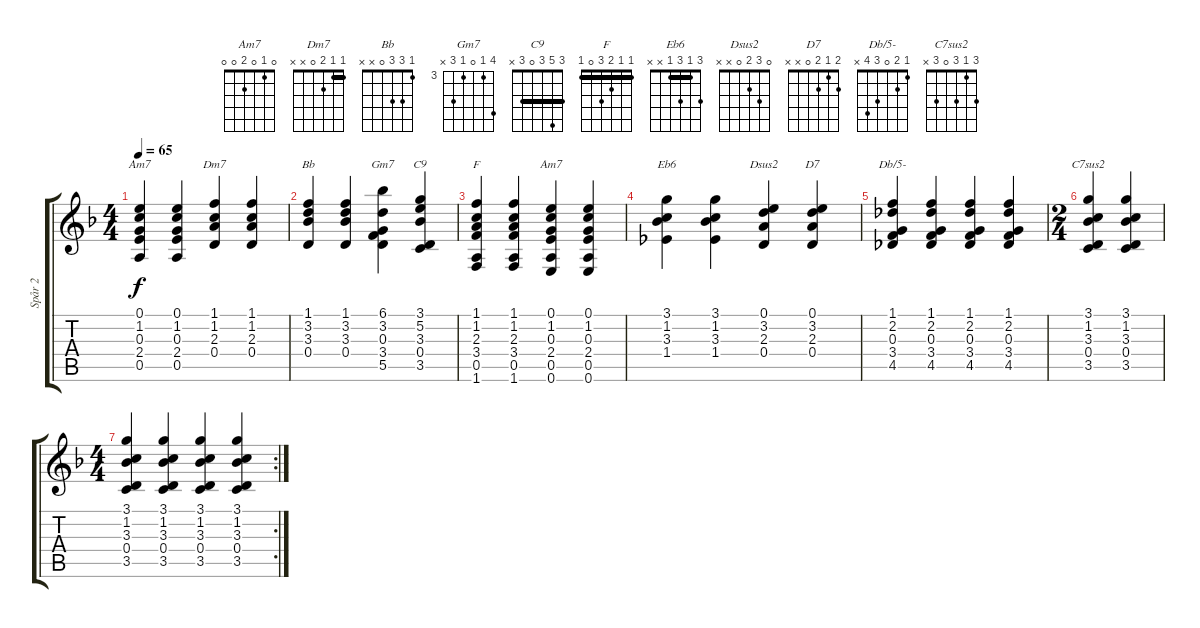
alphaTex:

\track ("Spår 2" "Spår 2") {instrument acousticguitarsteel}
\staff {score tabs}
\tuning (E4 B3 G3 D3 A2 E2) {hide}
\chord ("Am7" 0 1 0 2 0 x)
\chord ("Dm7" 1 1 2 0 x x) {barre 1}
\chord ("Bb" 1 3 3 0 x x)
\chord ("Gm7" 6 3 0 3 5 x) {firstfret 3}
\chord ("C9" 3 5 3 0 3 x) {barre 3}
\chord ("F" 1 1 2 3 0 1) {barre 1}
\chord ("Am7" 0 1 0 2 0 0)
\chord ("Eb6" 3 1 3 1 x x) {barre 1}
\chord ("Dsus2" 0 3 2 0 x x)
\chord ("D7" 2 1 2 0 x x)
\chord ("Db/5-" 1 2 0 3 4 x)
\chord ("C7sus2" 3 1 3 0 3 x)
\ts (4 4)
\tempo 65
\clef g2
\ks f
(0.1 1.2 0.3 2.4 0.5).4{ch "Am7" dy f} (0.1 1.2 0.3 2.4 0.5).4 (1.1 1.2 2.3 0.4).4{ch "Dm7"} (1.1 1.2 2.3 0.4).4 |
(1.1 3.2 3.3 0.4).4{ch "Bb"} (1.1 3.2 3.3 0.4).4 (6.1 3.2 0.3 3.4 5.5).4{ch "Gm7"} (3.1 5.2 3.3 0.4 3.5).4{ch "C9"} |
(1.1 1.2 2.3 3.4 0.5 1.6).4{ch "F"} (1.1 1.2 2.3 3.4 0.5 1.6).4 (0.1 1.2 0.3 2.4 0.5 0.6).4{ch "Am7"} (0.1 1.2 0.3 2.4 0.5 0.6).4 |
(3.1 1.2 3.3 1.4).4{ch "Eb6"} (3.1 1.2 3.3 1.4).4 (0.1 3.2 2.3 0.4).4{ch "Dsus2"} (0.1 3.2 2.3 0.4).4{ch "D7"} |
(1.1 2.2 0.3 3.4 4.5).4{ch "Db/5-"} (1.1 2.2 0.3 3.4 4.5).4 (1.1 2.2 0.3 3.4 4.5).4 (1.1 2.2 0.3 3.4 4.5).4 |
\ts (2 4)
(3.1 1.2 3.3 0.4 3.5).4{ch "C7sus2"} (3.1 1.2 3.3 0.4 3.5).4 |
\rc 2
\ts (4 4)
(3.1 1.2 3.3 0.4 3.5).4 (3.1 1.2 3.3 0.4 3.5).4 (3.1 1.2 3.3 0.4 3.5).4 (3.1 1.2 3.3 0.4 3.5).4
